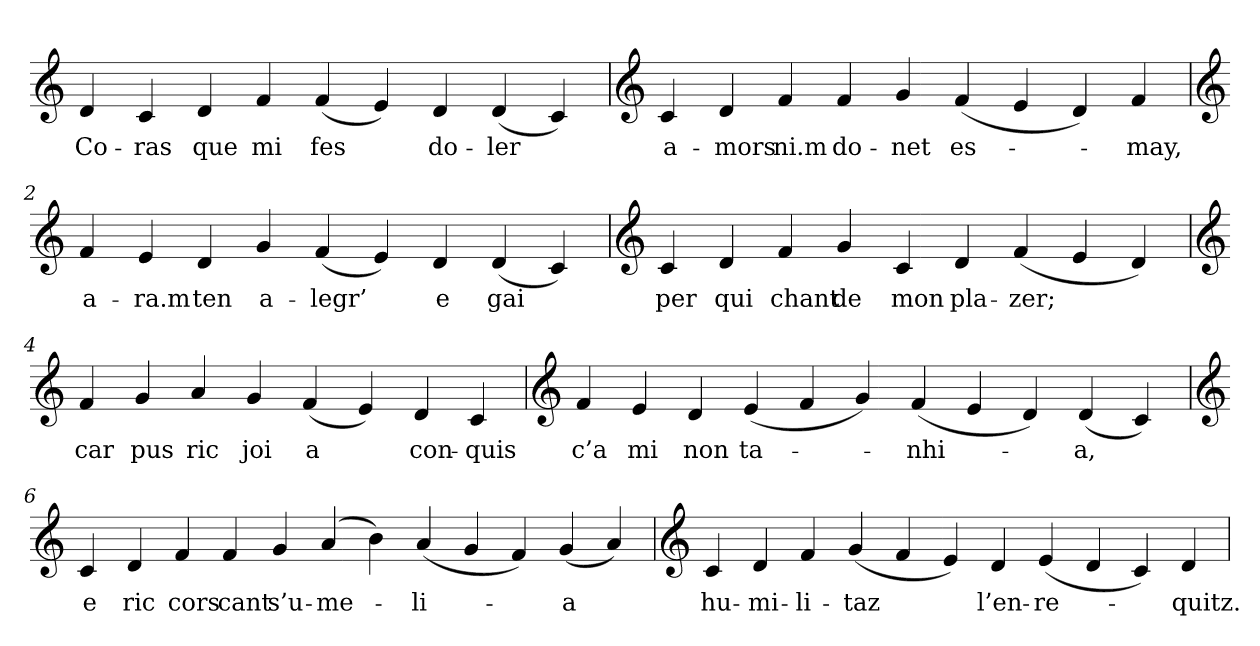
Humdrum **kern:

**kern	**text
*part1	*part1
*staff1	*staff1
*clefG2	*
=	=
4d	Co-
4c	-ras
4d	que
4f	mi
(4f	fes
4e)	.
4d	do-
(4d	-ler
4c)	.
=1	=1
*clefG2	*
4c	a-
4d	-mors
4f	ni.m
4f	do-
4g	-net
(4f	es-
4e	.
4d)	.
4f	-may,
=2	=2
*clefG2	*
4f	a-
4e	-ra.m
4d	ten
4g	a-
(4f	-legr’
4e)	.
4d	e
(4d	gai
4c)	.
=3	=3
*clefG2	*
4c	per
4d	qui
4f	chant
4g	de
4c	mon
4d	pla-
(4f	-zer;
4e	.
4d)	.
=4	=4
*clefG2	*
4f	car
4g	pus
4a	ric
4g	joi
(4f	a
4e)	.
4d	con-
4c	-quis
=5	=5
*clefG2	*
4f	c’a
4e	mi
4d	non
(4e	ta-
4f	.
4g)	.
(4f	-nhi-
4e	.
4d)	.
(4d	-a,
4c)	.
=6	=6
*clefG2	*
4c	e
4d	ric
4f	cors
4f	cant
4g	s’u-
(4a	-me-
4b)	.
(4a	-li-
4g	.
4f)	.
(4g	-a
4a)	.
=7	=7
*clefG2	*
4c	hu-
4d	-mi-
4f	-li-
(4g	-taz
4f	.
4e)	.
4d	l’en-
(4e	-re-
4d	.
4c)	.
4d	-quitz.
=	=
*-	*-
